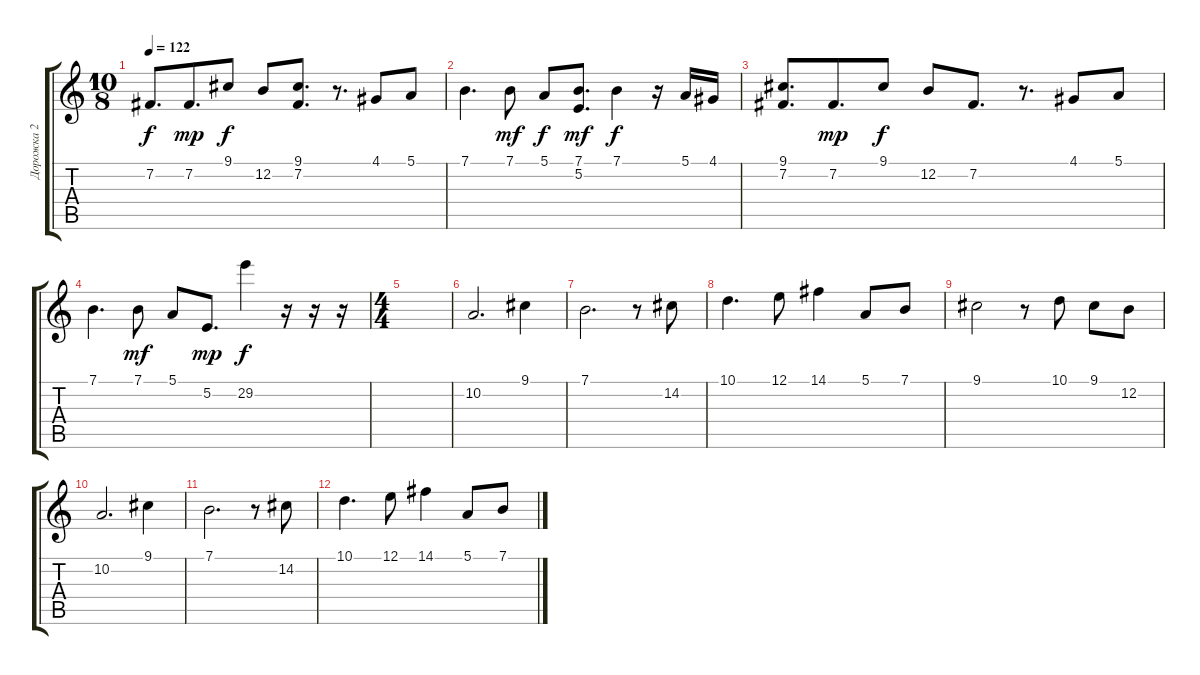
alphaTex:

\track ("Дорожка 2" "Дорожка 2") {instrument brightacousticpiano}
\staff {score tabs}
\tuning (E4 B3 G3 D3 A2 E2) {hide}
\ts (10 8)
\tempo 122
\clef g2
\ks c
7.2.8{d dy f} 7.2.8{d dy mp} 9.1.8{dy f} 12.2.8 (9.1 7.2).8{d} r.8{d} 4.1.8 5.1.8 |
7.1.4{d} 7.1.8{dy mf} 5.1.8{dy f} (7.1 5.2).8{d dy mf} 7.1.4{dy f} r.16 5.1.16 4.1.16 |
(9.1 7.2).8{d} 7.2.8{d dy mp} 9.1.8{dy f} 12.2.8 7.2.8{d} r.8{d} 4.1.8 5.1.8 |
7.1.4{d} 7.1.8{dy mf} 5.1.8 5.2.8{d dy mp} 29.2.4{dy f} r.16 r.16 r.16 |
\ts (4 4)
|
10.2.2{d} 9.1.4 |
7.1.2{d} r.8 14.2.8 |
10.1.4{d} 12.1.8 14.1.4 5.1.8 7.1.8 |
9.1.2 r.8 10.1.8 9.1.8 12.2.8 |
10.2.2{d} 9.1.4 |
7.1.2{d} r.8 14.2.8 |
10.1.4{d} 12.1.8 14.1.4 5.1.8 7.1.8
